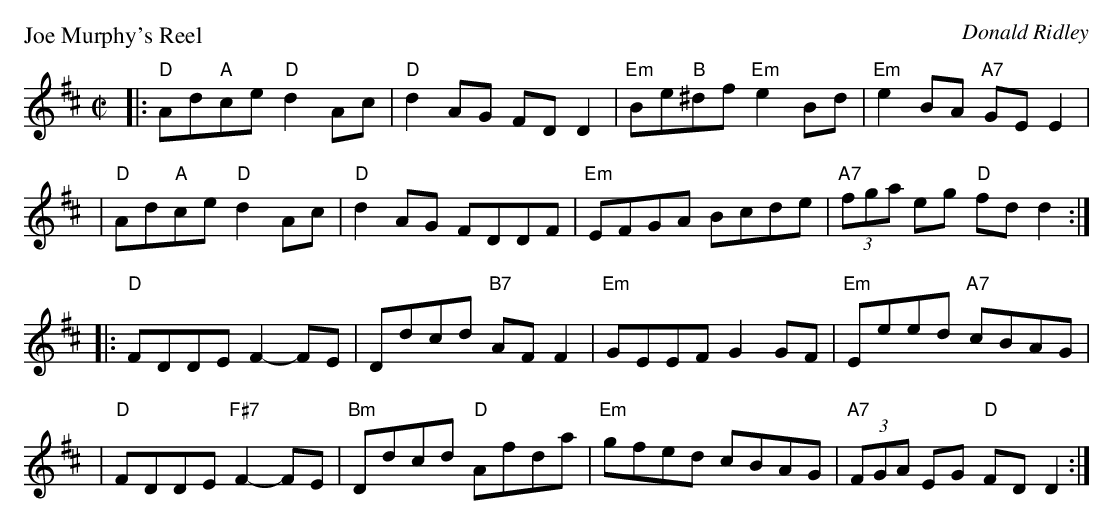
X:1
P: Joe Murphy's Reel
C: Donald Ridley
M: C|
L: 1/8
K: D
|: "D"Ad"A"ce "D"d2Ac | "D"d2AG FDD2 | "Em"Be"B"^df "Em"e2Bd | "Em"e2BA    "A7"GEE2 |
|  "D"Ad"A"ce "D"d2Ac | "D"d2AG FDDF | "Em"EFGA         Bcde | "A7"(3fga eg "D"fdd2 :|
|: "D"FDDE      F2-FE |     Ddcd "B7"AFF2 | "Em"GEEF G2GF | "Em"Eeed    "A7"cBAG |
|  "D"FDDE "F#7"F2-FE | "Bm"Ddcd  "D"Afda | "Em"gfed cBAG | "A7"(3FGA EG "D"FDD2 :|
